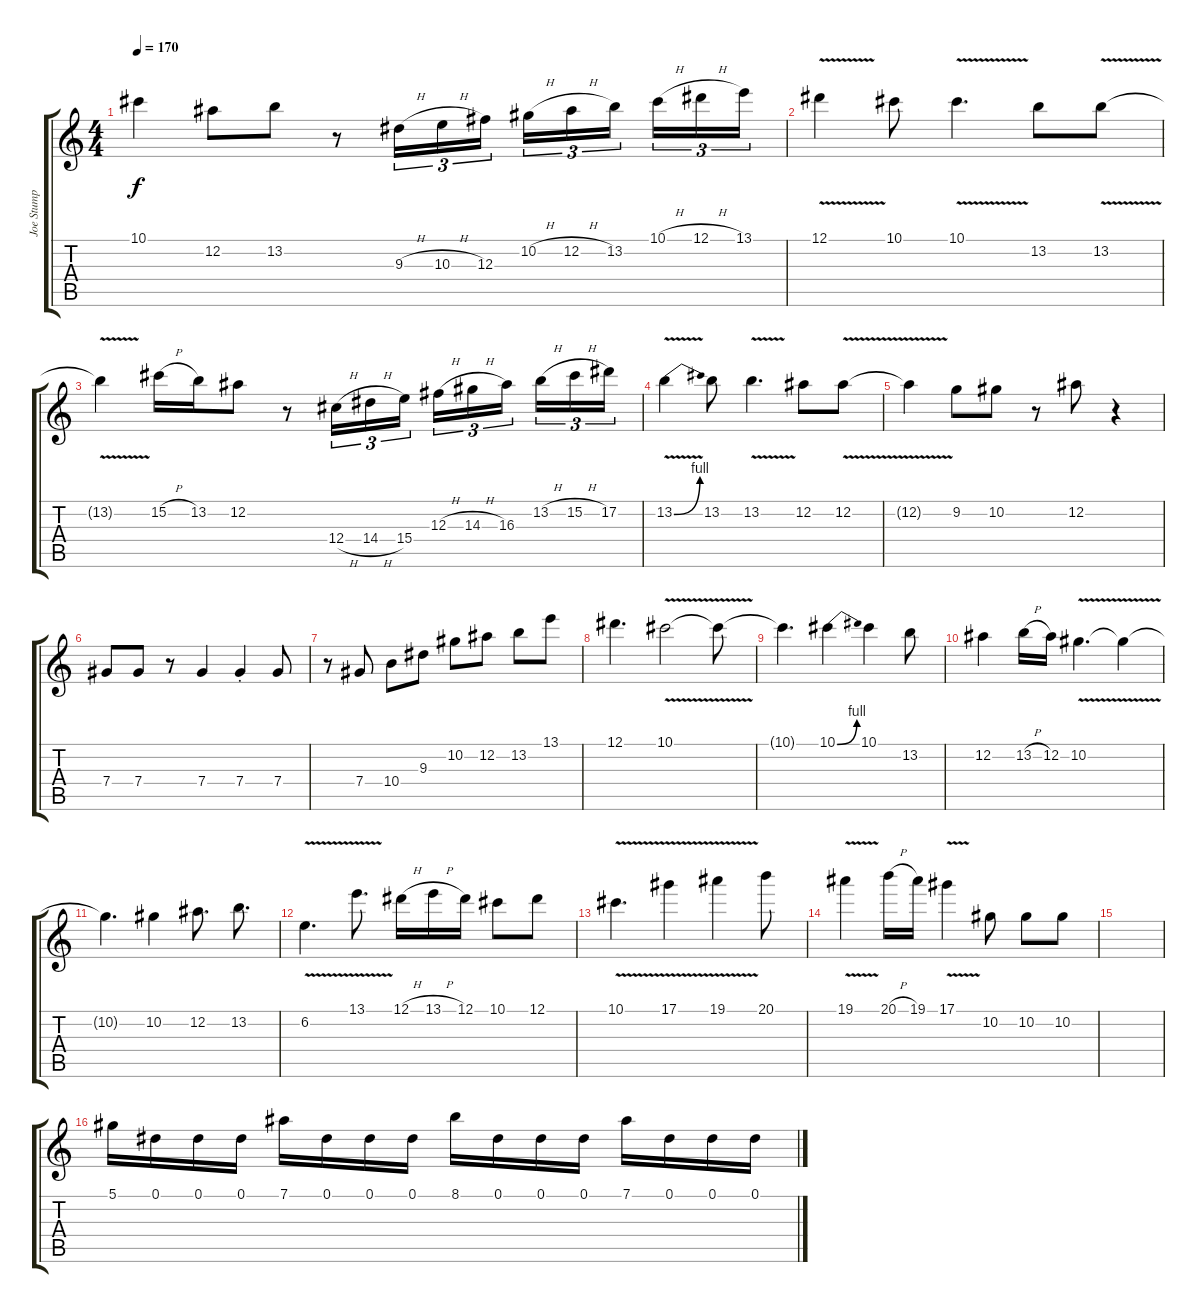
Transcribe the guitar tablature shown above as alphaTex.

\track ("Joe Stump" "Joe Stump") {instrument acousticguitarnylon}
\staff {score tabs}
\tuning (Eb4 Bb3 Gb3 Db3 Ab2 Eb2) {hide}
\ts (4 4)
\tempo 170
\clef g2
\ks c
10.1{t}.4{dy f} 12.2.8 13.2.8 r.8 9.3{h}.16{tu (3 2)} 10.3{h}.16{tu (3 2)} 12.3.16{tu (3 2)} 10.2{h}.16{tu (3 2)} 12.2{h}.16{tu (3 2)} 13.2.16{tu (3 2) beam splitsecondary} 10.1{h}.16{tu (3 2)} 12.1{h}.16{tu (3 2)} 13.1.16{tu (3 2)} |
12.1{v}.4 10.1.8 10.1{v}.4{d} 13.2.8 13.2{v}.8 |
13.2{t}.4 15.2{h}.16 13.2.16 12.2.8 r.8 12.4{h}.16{tu (3 2)} 14.4{h}.16{tu (3 2)} 15.4.16{tu (3 2)} 12.3{h}.16{tu (3 2)} 14.3{h}.16{tu (3 2)} 16.3.16{tu (3 2) beam splitsecondary} 13.2{h}.16{tu (3 2)} 15.2{h}.16{tu (3 2)} 17.2.16{tu (3 2)} |
13.2{be (bend 0 0 60 4) v}.4 13.2.8 13.2{v}.4{d} 12.2.8 12.2{v}.8 |
12.2{t}.4 9.2.8 10.2.8 r.8 12.2.8 r.4 |
7.4.8 7.4.8 r.8 7.4.4 7.4{st}.4 7.4.8 |
r.8 7.4.8 10.4.8 9.3.8 10.2.8 12.2.8 13.2.8 13.1.8 |
12.1.4{d} 10.1{v}.2 10.1{t}.8 |
10.1{t}.4{d} 10.1{be (bend 0 0 60 4)}.4 10.1.4 13.2.8 |
12.2.4 13.2{h}.16 12.2.16 10.2{v}.4{d} 10.2{t}.4 |
10.2{t}.4{d} 10.2.4 12.2.8{d} 13.2.8{d} |
6.2{v}.4{d} 13.1{v}.8{d} 12.1{h}.16 13.1{h}.16 12.1.16 10.1.8 12.1.8 |
10.1{v}.4{d} 17.1{v}.4 19.1{v}.4 20.1.8 |
19.1{v}.4 20.1{h}.16 19.1.16 17.1{v}.4 10.2.8 10.2.8 10.2.8 |
|
5.1.16 0.1.16 0.1.16 0.1.16 7.1.16 0.1.16 0.1.16 0.1.16 8.1.16 0.1.16 0.1.16 0.1.16 7.1.16 0.1.16 0.1.16 0.1.16
